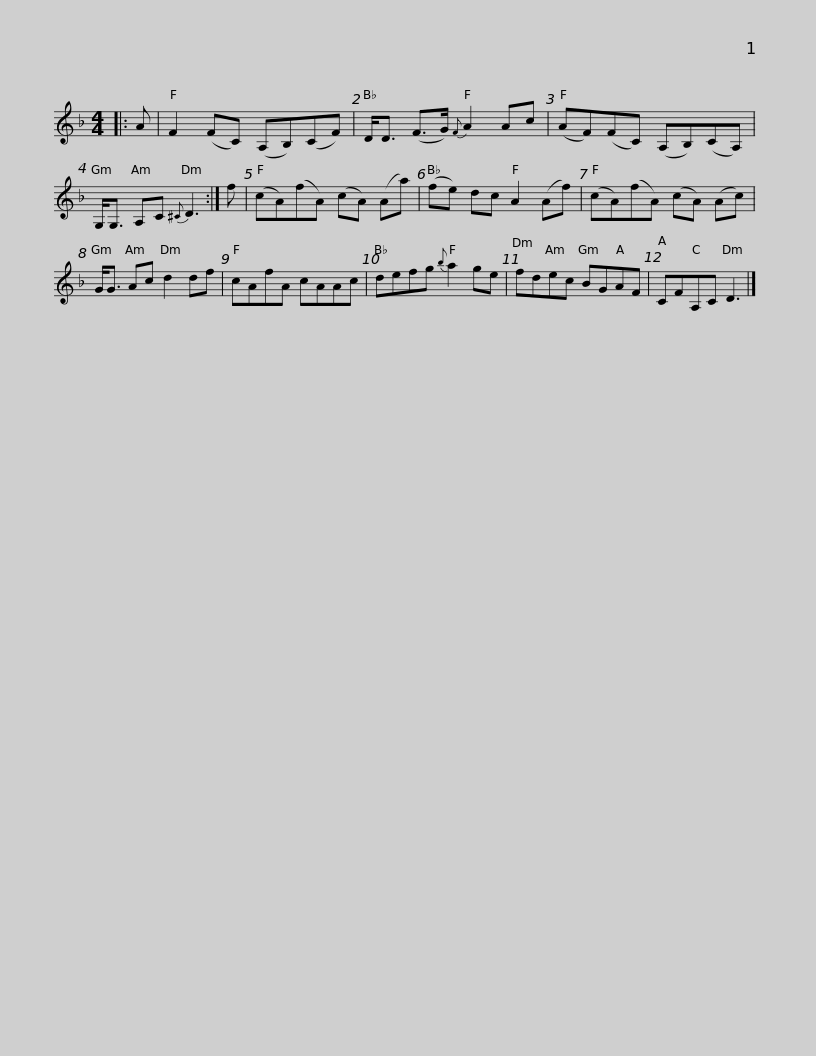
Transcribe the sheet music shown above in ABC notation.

X:1
L:1/8
M:4/4
I:linebreak $
K:F
V:1 treble
V:1
|: A | F2 (FC) (A,B,)(CF) | D<D (F>G){F} A2 Ac | (AF)(FC) (A,B,)(CA,) | G,<G, A,C{^C} D3 :| %5
 f |$ (cA)(fA) (cA) (Aa) | (fe) dc A2 (Af) | (cA)(fA) (cA) (Ac) | G<G Ac d2 df | %10
 cAfA cAAc |$ defg{b} a2 ge | fdec BGAF | CFA,C D3 |] %14
